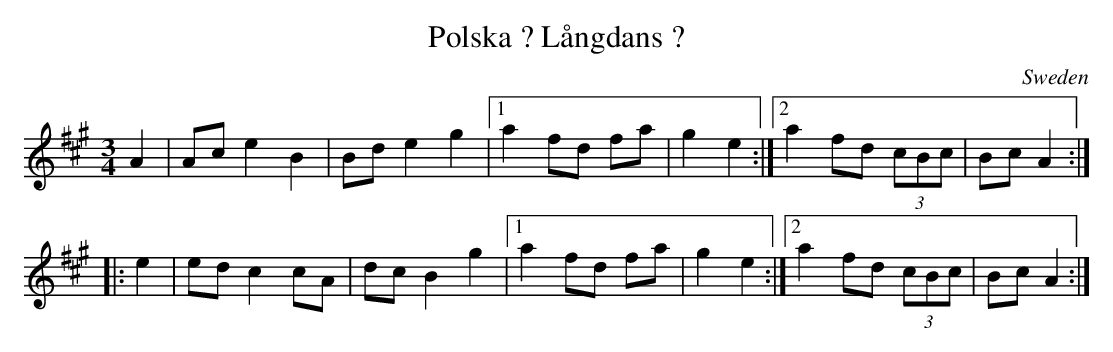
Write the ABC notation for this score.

X:1
T:Polska ? Långdans ?
M:3/4
O:Sweden
K:A major
A2 |\
Ac e2 B2 | Bd e2 g2 |1 a2 fd fa | g2 e2 :|2 a2 fd (3cBc | Bc A2 ::
e2|\
ed c2 cA | dc B2 g2 |1 a2 fd fa | g2 e2 :|2 a2 fd (3cBc | Bc A2 :|
